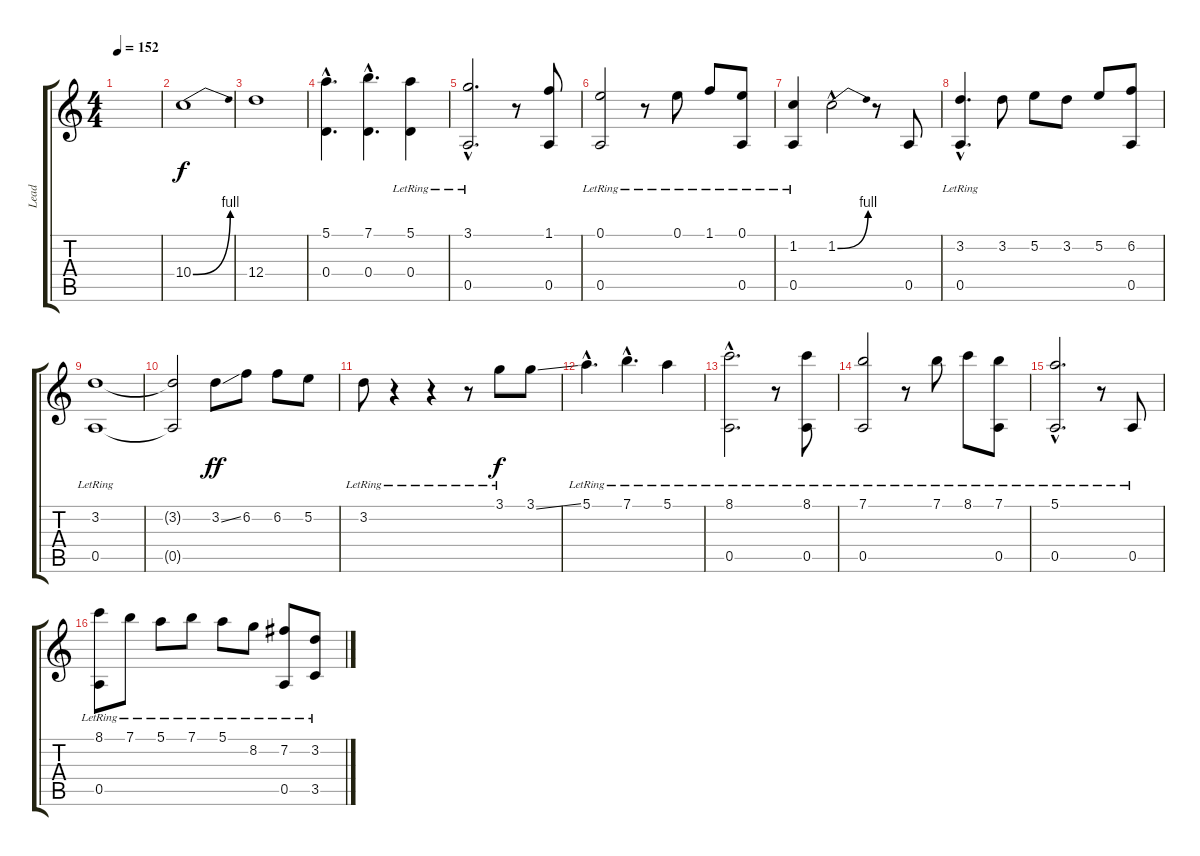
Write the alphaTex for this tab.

\track ("Lead" "Lead") {instrument acousticguitarsteel}
\staff {score tabs}
\tuning (E4 B3 G3 D3 A2 E2) {hide}
\ts (4 4)
\tempo 152
\clef g2
\ks c
|
10.4{be (bend 0 0 60 4)}.1 |
12.4.1 |
(5.1{hac} 0.4{hac}).4{d dy f} (7.1{hac} 0.4{hac}).4{d} (5.1 0.4{lr}).4 |
(3.1{hac lr} 0.5{hac lr}).2{d} r.8 (1.1 0.5).8 |
(0.1{lr} 0.5{lr}).2 r.8 0.1{lr}.8 1.1{lr}.8 (0.1{lr} 0.5).8 |
(1.2{lr} 0.5{lr}).4 1.2{be (bend 0 0 60 4) hac}.2 r.8 0.5.8 |
(3.2{hac lr} 0.5{hac lr}).4{d} 3.2.8 5.2.8 3.2.8 5.2.8 (6.2 0.5).8 |
(3.2{lr} 0.5{lr}).1 |
(3.2{t} 0.5{t}).2 3.2{ss}.8{dy ff} 6.2.8 6.2.8 5.2.8 |
3.2{lr}.8 r.4 r.4 r.8 3.1{lr}.8{dy f} 3.1{ss}.8 |
5.1{hac lr}.4{d} 7.1{hac lr}.4{d} 5.1{lr}.4 |
(8.1{hac lr} 0.5{hac lr}).2{d} r.8 (8.1{lr} 0.5{lr}).8 |
(7.1{lr} 0.5{lr}).2 r.8 7.1{lr}.8 8.1{lr}.8 (7.1{lr} 0.5{lr}).8 |
(5.1{hac lr} 0.5{hac lr}).2{d} r.8 0.5{lr}.8 |
(8.1{lr} 0.5{lr}).8 7.1{lr}.8 5.1{lr}.8 7.1{lr}.8 5.1{lr}.8 8.2{lr}.8 (7.2{lr} 0.5).8 (3.2{lr} 3.5).8
